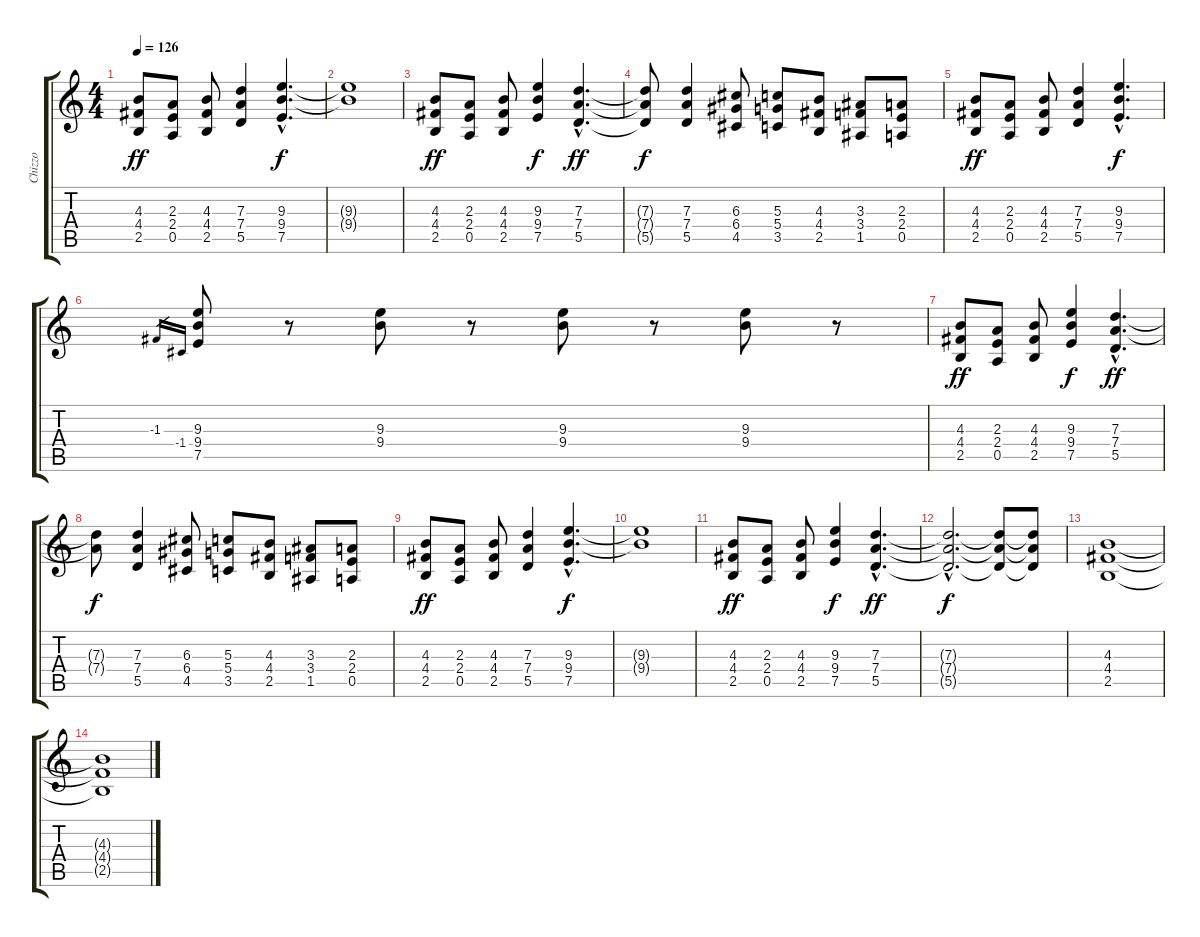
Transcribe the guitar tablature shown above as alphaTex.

\track ("Chizzo" "Chizzo") {instrument overdrivenguitar}
\staff {score tabs}
\tuning (E4 B3 G3 D3 A2 E2) {hide}
\ts (4 4)
\tempo 126
\clef g2
\ks c
(4.3 4.4 2.5).8{dy ff} (2.3 2.4 0.5).8 (4.3 4.4 2.5).8 (7.3 7.4 5.5).4 (9.3{hac} 9.4{hac} 7.5{hac}).4{d dy f} |
(9.3{t} 9.4{t}).1 |
(4.3 4.4 2.5).8{dy ff} (2.3 2.4 0.5).8 (4.3 4.4 2.5).8 (9.3 9.4 7.5).4{dy f} (7.3{hac} 7.4{hac} 5.5{hac}).4{d dy ff} |
(7.3{t} 7.4{t} 5.5{t}).8{dy f} (7.3 7.4 5.5).4 (6.3 6.4 4.5).8 (5.3 5.4 3.5).8 (4.3 4.4 2.5).8 (3.3 3.4 1.5).8 (2.3 2.4 0.5).8 |
(4.3 4.4 2.5).8{dy ff} (2.3 2.4 0.5).8 (4.3 4.4 2.5).8 (7.3 7.4 5.5).4 (9.3{hac} 9.4{hac} 7.5{hac}).4{d dy f} |
-1.3.16{gr} -1.4.16{gr} (9.3 9.4 7.5).8 r.8 (9.3 9.4).8 r.8 (9.3 9.4).8 r.8 (9.3 9.4).8 r.8 |
(4.3 4.4 2.5).8{dy ff} (2.3 2.4 0.5).8 (4.3 4.4 2.5).8 (9.3 9.4 7.5).4{dy f} (7.3{hac} 7.4{hac} 5.5{hac}).4{d dy ff} |
(7.3{t} 7.4{t}).8{dy f} (7.3 7.4 5.5).4 (6.3 6.4 4.5).8 (5.3 5.4 3.5).8 (4.3 4.4 2.5).8 (3.3 3.4 1.5).8 (2.3 2.4 0.5).8 |
(4.3 4.4 2.5).8{dy ff} (2.3 2.4 0.5).8 (4.3 4.4 2.5).8 (7.3 7.4 5.5).4 (9.3{hac} 9.4{hac} 7.5{hac}).4{d dy f} |
(9.3{t} 9.4{t}).1 |
(4.3 4.4 2.5).8{dy ff} (2.3 2.4 0.5).8 (4.3 4.4 2.5).8 (9.3 9.4 7.5).4{dy f} (7.3{hac} 7.4{hac} 5.5{hac}).4{d dy ff} |
(7.3{hac t} 7.4{hac t} 5.5{hac t}).2{d dy f} (7.3{t} 7.4{t} 5.5{t}).8 (7.3{t} 7.4{t} 5.5{t}).8 |
(4.3 4.4 2.5).1 |
(4.3{t} 4.4{t} 2.5{t}).1
